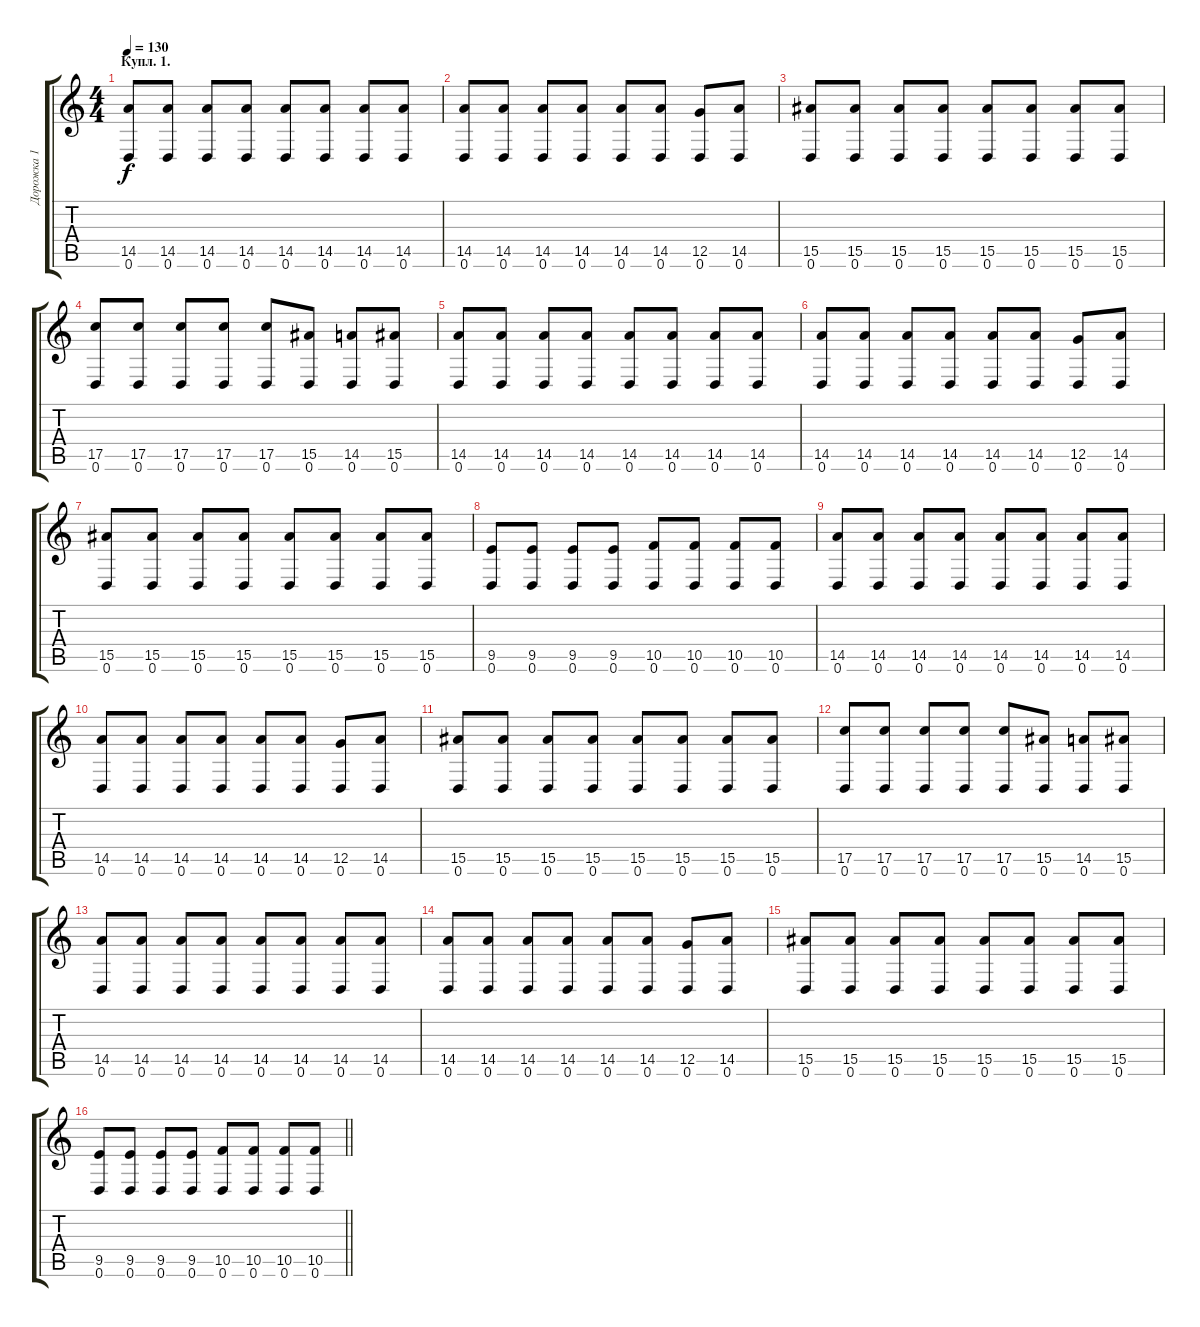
\track ("Дорожка 1" "Дорожка 1") {instrument acousticguitarsteel}
\staff {score tabs}
\tuning (D4 A3 F3 C3 G2 D2) {hide}
\ts (4 4)
\section ("" "Купл. 1.")
\tempo 130
\clef g2
\ks c
(14.5 0.6).8{dy f} (14.5 0.6).8 (14.5 0.6).8 (14.5 0.6).8 (14.5 0.6).8 (14.5 0.6).8 (14.5 0.6).8 (14.5 0.6).8 |
(14.5 0.6).8 (14.5 0.6).8 (14.5 0.6).8 (14.5 0.6).8 (14.5 0.6).8 (14.5 0.6).8 (12.5 0.6).8 (14.5 0.6).8 |
(15.5 0.6).8 (15.5 0.6).8 (15.5 0.6).8 (15.5 0.6).8 (15.5 0.6).8 (15.5 0.6).8 (15.5 0.6).8 (15.5 0.6).8 |
(17.5 0.6).8 (17.5 0.6).8 (17.5 0.6).8 (17.5 0.6).8 (17.5 0.6).8 (15.5 0.6).8 (14.5 0.6).8 (15.5 0.6).8 |
(14.5 0.6).8 (14.5 0.6).8 (14.5 0.6).8 (14.5 0.6).8 (14.5 0.6).8 (14.5 0.6).8 (14.5 0.6).8 (14.5 0.6).8 |
(14.5 0.6).8 (14.5 0.6).8 (14.5 0.6).8 (14.5 0.6).8 (14.5 0.6).8 (14.5 0.6).8 (12.5 0.6).8 (14.5 0.6).8 |
(15.5 0.6).8 (15.5 0.6).8 (15.5 0.6).8 (15.5 0.6).8 (15.5 0.6).8 (15.5 0.6).8 (15.5 0.6).8 (15.5 0.6).8 |
(9.5 0.6).8 (9.5 0.6).8 (9.5 0.6).8 (9.5 0.6).8 (10.5 0.6).8 (10.5 0.6).8 (10.5 0.6).8 (10.5 0.6).8 |
(14.5 0.6).8 (14.5 0.6).8 (14.5 0.6).8 (14.5 0.6).8 (14.5 0.6).8 (14.5 0.6).8 (14.5 0.6).8 (14.5 0.6).8 |
(14.5 0.6).8 (14.5 0.6).8 (14.5 0.6).8 (14.5 0.6).8 (14.5 0.6).8 (14.5 0.6).8 (12.5 0.6).8 (14.5 0.6).8 |
(15.5 0.6).8 (15.5 0.6).8 (15.5 0.6).8 (15.5 0.6).8 (15.5 0.6).8 (15.5 0.6).8 (15.5 0.6).8 (15.5 0.6).8 |
(17.5 0.6).8 (17.5 0.6).8 (17.5 0.6).8 (17.5 0.6).8 (17.5 0.6).8 (15.5 0.6).8 (14.5 0.6).8 (15.5 0.6).8 |
(14.5 0.6).8 (14.5 0.6).8 (14.5 0.6).8 (14.5 0.6).8 (14.5 0.6).8 (14.5 0.6).8 (14.5 0.6).8 (14.5 0.6).8 |
(14.5 0.6).8 (14.5 0.6).8 (14.5 0.6).8 (14.5 0.6).8 (14.5 0.6).8 (14.5 0.6).8 (12.5 0.6).8 (14.5 0.6).8 |
(15.5 0.6).8 (15.5 0.6).8 (15.5 0.6).8 (15.5 0.6).8 (15.5 0.6).8 (15.5 0.6).8 (15.5 0.6).8 (15.5 0.6).8 |
\barLineRight lightlight
(9.5 0.6).8 (9.5 0.6).8 (9.5 0.6).8 (9.5 0.6).8 (10.5 0.6).8 (10.5 0.6).8 (10.5 0.6).8 (10.5 0.6).8
